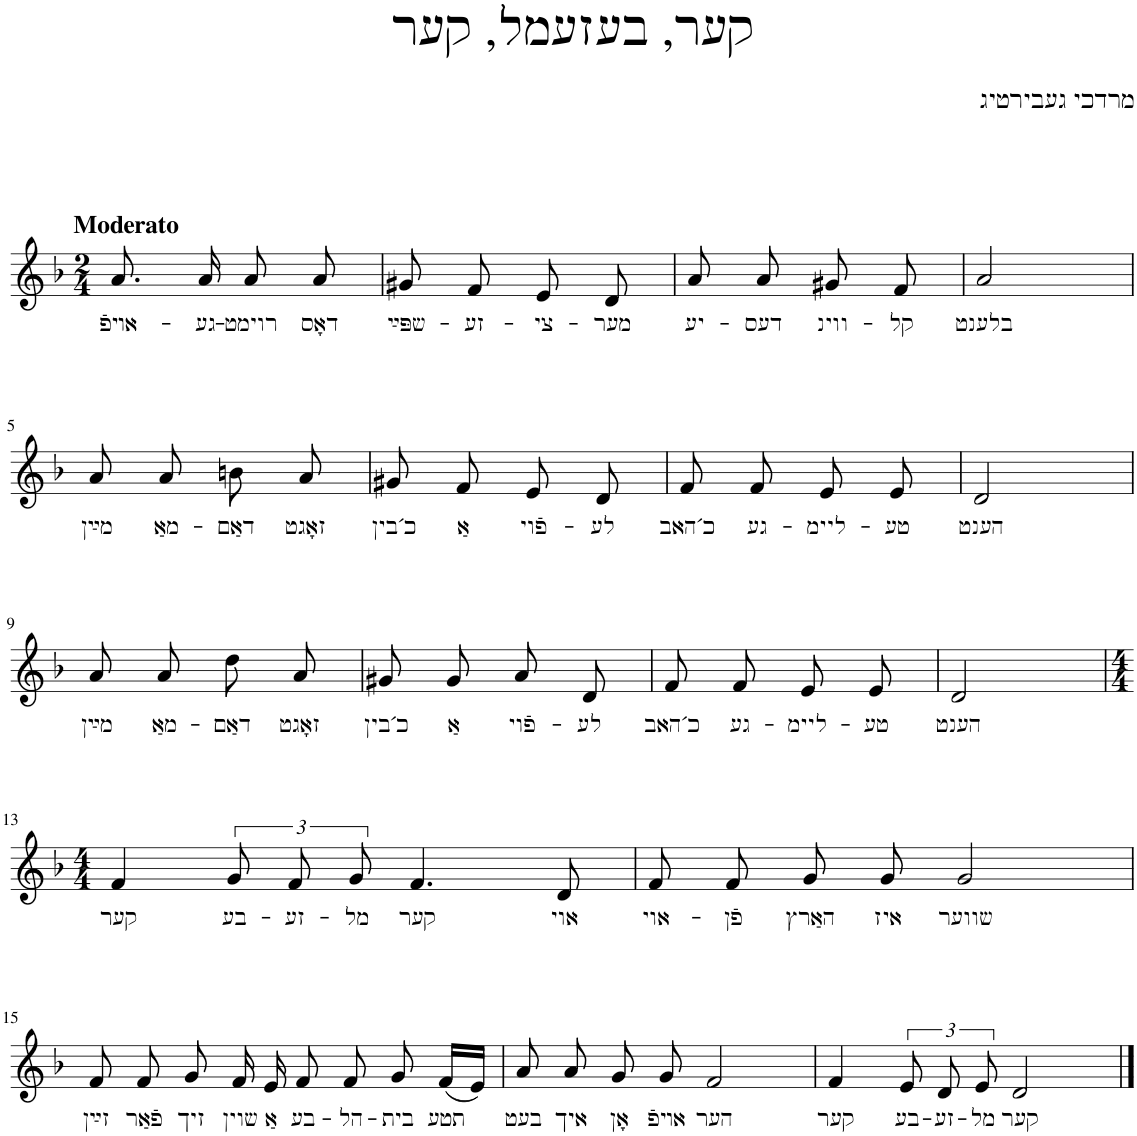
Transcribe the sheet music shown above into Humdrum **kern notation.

**kern	**text
*part1	*part1
*staff1	*staff1
*I"Piano	*
*I'Pno.	*
*clefG2	*
*k[b-]	*
*M2/4	*
=1	=1
!LO:TX:a:B:t=Moderato	!
!	!LO:LY:b
8.a/	אױפֿ-
!	!LO:LY:b
16a/	-גע-
!	!LO:LY:b
8a/	-רוימט
!	!LO:LY:b
8a/	דאָס
=2	=2
!	!LO:LY:b
8g#X/	שפּײַ-
!	!LO:LY:b
8f/	זע-
!	!LO:LY:b
8e/	-צי-
!	!LO:LY:b
8d/	מער
=3	=3
!	!LO:LY:b
8a/	יע-
!	!LO:LY:b
8a/	-דעס
!	!LO:LY:b
8g#X/	ווינ-
!	!LO:LY:b
8f/	-קל
=4	=4
!	!LO:LY:b
2a/	בלענט
!!LO:LB:g=z
=5	=5
!	!LO:LY:b
8a/	מײַן
!	!LO:LY:b
8a/	מאַ-
!	!LO:LY:b
8bn\	-דאַם
!	!LO:LY:b
8a/	זאָגט
=6	=6
!	!LO:LY:b
8g#X/	כ´בין
!	!LO:LY:b
8f/	אַ
!	!LO:LY:b
8e/	פֿוי-
!	!LO:LY:b
8d/	-לע
=7	=7
!	!LO:LY:b
8f/	כ´האב
!	!LO:LY:b
8f/	גע-
!	!LO:LY:b
8e/	-ליימ-
!	!LO:LY:b
8e/	-טע
=8	=8
!	!LO:LY:b
2d/	הענט
!!LO:LB:g=z
=9	=9
!	!LO:LY:b
8a/	מײַן
!	!LO:LY:b
8a/	מאַ-
!	!LO:LY:b
8dd\	-דאַם
!	!LO:LY:b
8a/	זאָגט
=10	=10
!	!LO:LY:b
8g#X/	כ´בין
!	!LO:LY:b
8g#/	אַ
!	!LO:LY:b
8a/	פֿוי-
!	!LO:LY:b
8d/	-לע
=11	=11
!	!LO:LY:b
8f/	כ´האב
!	!LO:LY:b
8f/	גע-
!	!LO:LY:b
8e/	-ליימ-
!	!LO:LY:b
8e/	-טע
=12	=12
!	!LO:LY:b
2d/	הענט
!!LO:LB:g=z
=13	=13
*M4/4	*
!	!LO:LY:b
4f/	קער
!	!LO:LY:b
12g/	בע-
!	!LO:LY:b
12f/	-זע-
!	!LO:LY:b
12g/	-מל
!	!LO:LY:b
4.f/	קער
!	!LO:LY:b
8d/	אוי
=14	=14
!	!LO:LY:b
8f/	אוי-
!	!LO:LY:b
8f/	-פֿן
!	!LO:LY:b
8g/	האַרץ
!	!LO:LY:b
8g/	איז
!	!LO:LY:b
2g/	שווער
!!LO:LB:g=z
=15	=15
!	!LO:LY:b
8f/	זײַן
!	!LO:LY:b
8f/	פֿאַר
!	!LO:LY:b
8g/	זיך
!	!LO:LY:b
16f/	שוין
!	!LO:LY:b
16e/	אַ
!	!LO:LY:b
8f/	בע-
!	!LO:LY:b
8f/	-הל-
!	!LO:LY:b
8g/	-בית
!	!LO:LY:b
(16f/LL	תטע
16e/JJ)	.
=16	=16
!	!LO:LY:b
8a/	בעט
!	!LO:LY:b
8a/	איך
!	!LO:LY:b
8g/	אָן
!	!LO:LY:b
8g/	אױפֿ
!	!LO:LY:b
2f/	הער
=17	=17
!	!LO:LY:b
4f/	קער
!	!LO:LY:b
12e/	בע-
!	!LO:LY:b
12d/	-זע-
!	!LO:LY:b
12e/	-מל
!	!LO:LY:b
2d/	קער
==	==
*-	*-
